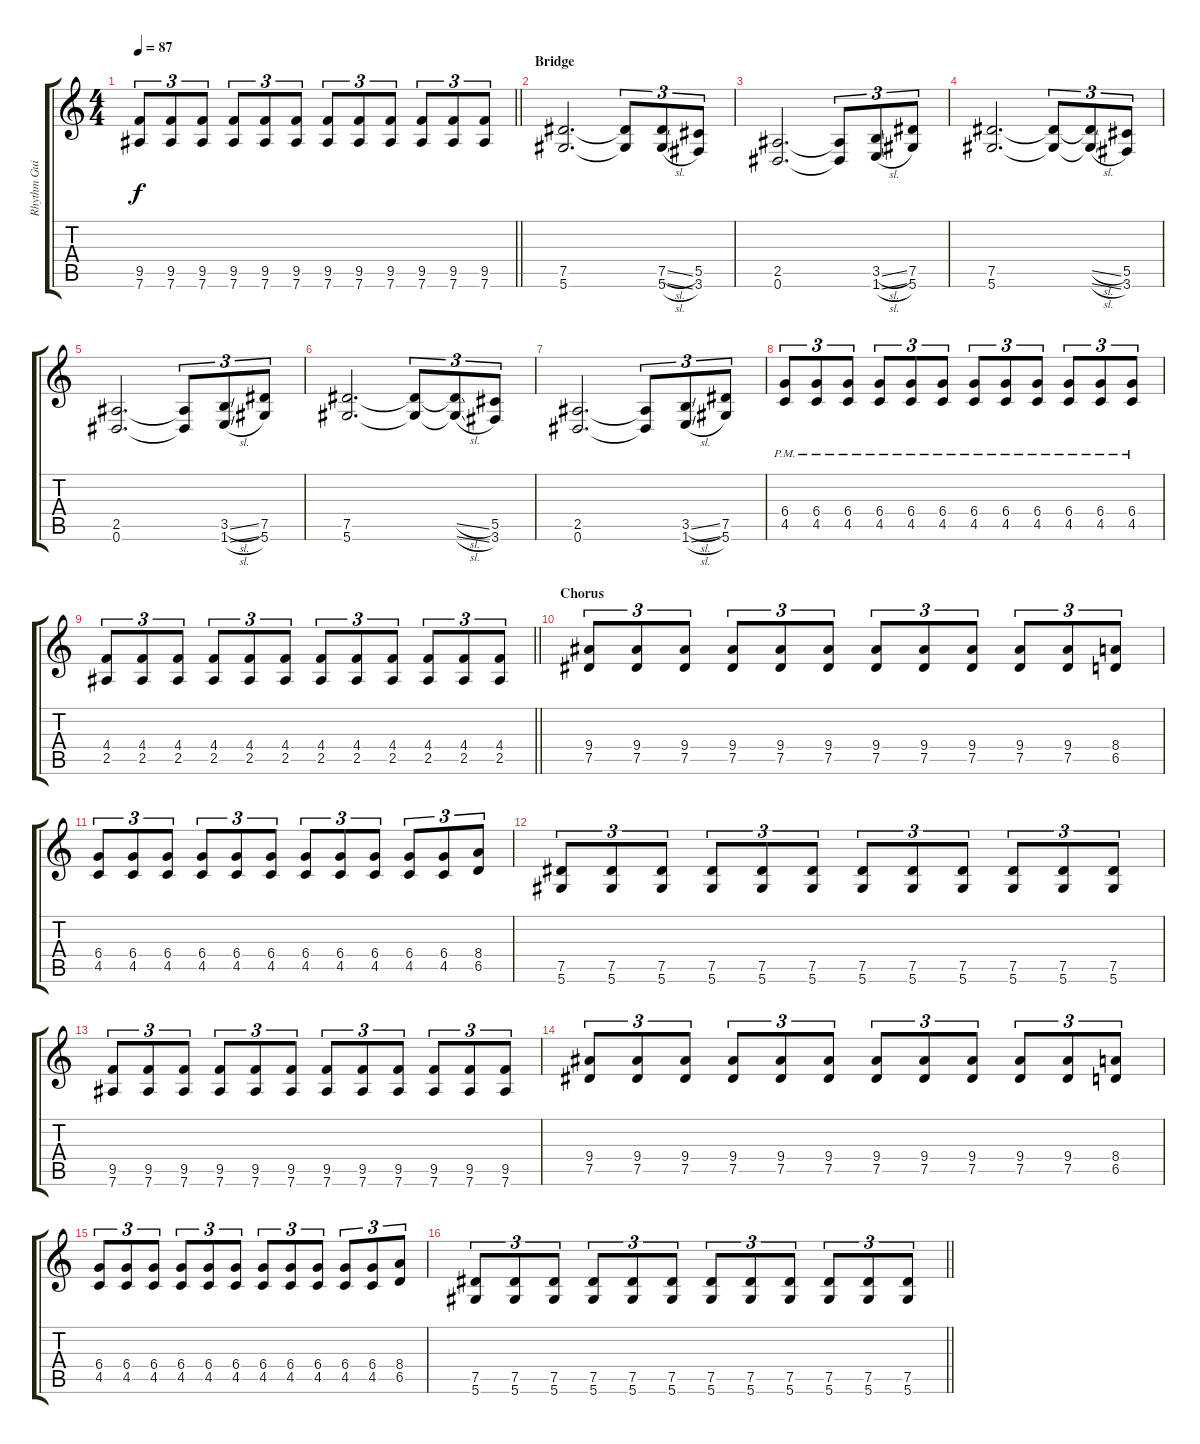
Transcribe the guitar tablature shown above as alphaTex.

\track ("Rhythm Guitar" "Rhythm Gui") {instrument distortionguitar}
\staff {score tabs}
\tuning (Eb4 Bb3 Gb3 Db3 Ab2 Eb2) {hide}
\ts (4 4)
\tempo 87
\clef g2
\barLineRight lightlight
\ks c
(9.5 7.6).8{tu (3 2) dy f} (9.5 7.6).8{tu (3 2)} (9.5 7.6).8{tu (3 2)} (9.5 7.6).8{tu (3 2)} (9.5 7.6).8{tu (3 2)} (9.5 7.6).8{tu (3 2)} (9.5 7.6).8{tu (3 2)} (9.5 7.6).8{tu (3 2)} (9.5 7.6).8{tu (3 2)} (9.5 7.6).8{tu (3 2)} (9.5 7.6).8{tu (3 2)} (9.5 7.6).8{tu (3 2)} |
\section ("" "Bridge")
(7.5 5.6).2{d} (7.5{t} 5.6{t}).8{tu (3 2)} (7.5{sl} 5.6{sl}).8{tu (3 2)} (5.5 3.6).8{tu (3 2)} |
(2.5 0.6).2{d} (2.5{t} 0.6{t}).8{tu (3 2)} (3.5{sl} 1.6{sl}).8{tu (3 2)} (7.5 5.6).8{tu (3 2)} |
(7.5 5.6).2{d} (7.5{t} 5.6{t}).8{tu (3 2)} (7.5{sl t} 5.6{sl t}).8{tu (3 2)} (5.5 3.6).8{tu (3 2)} |
(2.5 0.6).2{d} (2.5{t} 0.6{t}).8{tu (3 2)} (3.5{sl} 1.6{sl}).8{tu (3 2)} (7.5 5.6).8{tu (3 2)} |
(7.5 5.6).2{d} (7.5{t} 5.6{t}).8{tu (3 2)} (7.5{sl t} 5.6{sl t}).8{tu (3 2)} (5.5 3.6).8{tu (3 2)} |
(2.5 0.6).2{d} (2.5{t} 0.6{t}).8{tu (3 2)} (3.5{sl} 1.6{sl}).8{tu (3 2)} (7.5 5.6).8{tu (3 2)} |
(6.4{pm} 4.5{pm}).8{tu (3 2)} (6.4{pm} 4.5{pm}).8{tu (3 2)} (6.4{pm} 4.5{pm}).8{tu (3 2)} (6.4{pm} 4.5{pm}).8{tu (3 2)} (6.4{pm} 4.5{pm}).8{tu (3 2)} (6.4{pm} 4.5{pm}).8{tu (3 2)} (6.4{pm} 4.5{pm}).8{tu (3 2)} (6.4{pm} 4.5{pm}).8{tu (3 2)} (6.4{pm} 4.5{pm}).8{tu (3 2)} (6.4{pm} 4.5{pm}).8{tu (3 2)} (6.4{pm} 4.5{pm}).8{tu (3 2)} (6.4{pm} 4.5{pm}).8{tu (3 2)} |
\barLineRight lightlight
(4.4 2.5).8{tu (3 2)} (4.4 2.5).8{tu (3 2)} (4.4 2.5).8{tu (3 2)} (4.4 2.5).8{tu (3 2)} (4.4 2.5).8{tu (3 2)} (4.4 2.5).8{tu (3 2)} (4.4 2.5).8{tu (3 2)} (4.4 2.5).8{tu (3 2)} (4.4 2.5).8{tu (3 2)} (4.4 2.5).8{tu (3 2)} (4.4 2.5).8{tu (3 2)} (4.4 2.5).8{tu (3 2)} |
\section ("" "Chorus")
(9.4 7.5).8{tu (3 2)} (9.4 7.5).8{tu (3 2)} (9.4 7.5).8{tu (3 2)} (9.4 7.5).8{tu (3 2)} (9.4 7.5).8{tu (3 2)} (9.4 7.5).8{tu (3 2)} (9.4 7.5).8{tu (3 2)} (9.4 7.5).8{tu (3 2)} (9.4 7.5).8{tu (3 2)} (9.4 7.5).8{tu (3 2)} (9.4 7.5).8{tu (3 2)} (8.4 6.5).8{tu (3 2)} |
(6.4 4.5).8{tu (3 2)} (6.4 4.5).8{tu (3 2)} (6.4 4.5).8{tu (3 2)} (6.4 4.5).8{tu (3 2)} (6.4 4.5).8{tu (3 2)} (6.4 4.5).8{tu (3 2)} (6.4 4.5).8{tu (3 2)} (6.4 4.5).8{tu (3 2)} (6.4 4.5).8{tu (3 2)} (6.4 4.5).8{tu (3 2)} (6.4 4.5).8{tu (3 2)} (8.4 6.5).8{tu (3 2)} |
(7.5 5.6).8{tu (3 2)} (7.5 5.6).8{tu (3 2)} (7.5 5.6).8{tu (3 2)} (7.5 5.6).8{tu (3 2)} (7.5 5.6).8{tu (3 2)} (7.5 5.6).8{tu (3 2)} (7.5 5.6).8{tu (3 2)} (7.5 5.6).8{tu (3 2)} (7.5 5.6).8{tu (3 2)} (7.5 5.6).8{tu (3 2)} (7.5 5.6).8{tu (3 2)} (7.5 5.6).8{tu (3 2)} |
(9.5 7.6).8{tu (3 2)} (9.5 7.6).8{tu (3 2)} (9.5 7.6).8{tu (3 2)} (9.5 7.6).8{tu (3 2)} (9.5 7.6).8{tu (3 2)} (9.5 7.6).8{tu (3 2)} (9.5 7.6).8{tu (3 2)} (9.5 7.6).8{tu (3 2)} (9.5 7.6).8{tu (3 2)} (9.5 7.6).8{tu (3 2)} (9.5 7.6).8{tu (3 2)} (9.5 7.6).8{tu (3 2)} |
(9.4 7.5).8{tu (3 2)} (9.4 7.5).8{tu (3 2)} (9.4 7.5).8{tu (3 2)} (9.4 7.5).8{tu (3 2)} (9.4 7.5).8{tu (3 2)} (9.4 7.5).8{tu (3 2)} (9.4 7.5).8{tu (3 2)} (9.4 7.5).8{tu (3 2)} (9.4 7.5).8{tu (3 2)} (9.4 7.5).8{tu (3 2)} (9.4 7.5).8{tu (3 2)} (8.4 6.5).8{tu (3 2)} |
(6.4 4.5).8{tu (3 2)} (6.4 4.5).8{tu (3 2)} (6.4 4.5).8{tu (3 2)} (6.4 4.5).8{tu (3 2)} (6.4 4.5).8{tu (3 2)} (6.4 4.5).8{tu (3 2)} (6.4 4.5).8{tu (3 2)} (6.4 4.5).8{tu (3 2)} (6.4 4.5).8{tu (3 2)} (6.4 4.5).8{tu (3 2)} (6.4 4.5).8{tu (3 2)} (8.4 6.5).8{tu (3 2)} |
\barLineRight lightlight
(7.5 5.6).8{tu (3 2)} (7.5 5.6).8{tu (3 2)} (7.5 5.6).8{tu (3 2)} (7.5 5.6).8{tu (3 2)} (7.5 5.6).8{tu (3 2)} (7.5 5.6).8{tu (3 2)} (7.5 5.6).8{tu (3 2)} (7.5 5.6).8{tu (3 2)} (7.5 5.6).8{tu (3 2)} (7.5 5.6).8{tu (3 2)} (7.5 5.6).8{tu (3 2)} (7.5 5.6).8{tu (3 2)}
